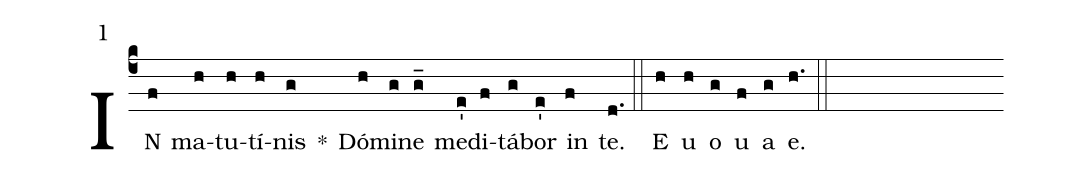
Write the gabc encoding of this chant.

mode:1;
%%
(c4)IN(f) ma(h)tu(h)tí(h)nis(g) *() Dó(h)mi(g)ne(g_) med(e')i(f)tá(g)bor(e') in(f) te.(d.) (::) <eu>E(h) u(h) o(g) u(f) a(g) e.</eu>(h.) (::)
